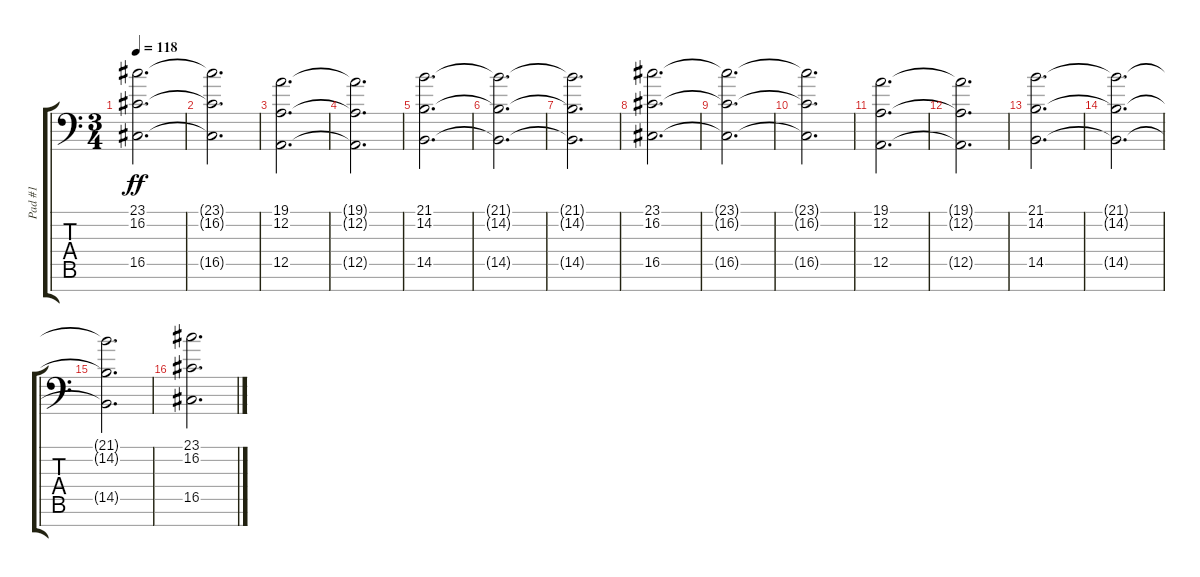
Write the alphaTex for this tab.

\track ("Pad #1" "Pad #1") {instrument pad2warm}
\staff {score tabs}
\tuning (D3 A2 E2 D2 A1 E1 A0) {hide}
\ts (3 4)
\tempo 118
\clef f4
\ks c
(23.1{t} 16.2{t} 16.5{t}).2{d dy ff} |
(23.1{t} 16.2{t} 16.5{t}).2{d} |
(19.1 12.2 12.5).2{d} |
(19.1{t} 12.2{t} 12.5{t}).2{d} |
(21.1 14.2 14.5).2{d} |
(21.1{t} 14.2{t} 14.5{t}).2{d} |
(21.1{t} 14.2{t} 14.5{t}).2{d} |
(23.1 16.2 16.5).2{d} |
(23.1{t} 16.2{t} 16.5{t}).2{d} |
(23.1{t} 16.2{t} 16.5{t}).2{d} |
(19.1 12.2 12.5).2{d} |
(19.1{t} 12.2{t} 12.5{t}).2{d} |
(21.1 14.2 14.5).2{d} |
(21.1{t} 14.2{t} 14.5{t}).2{d} |
(21.1{t} 14.2{t} 14.5{t}).2{d} |
\section ("" "")
(23.1 16.2 16.5).2{d}
